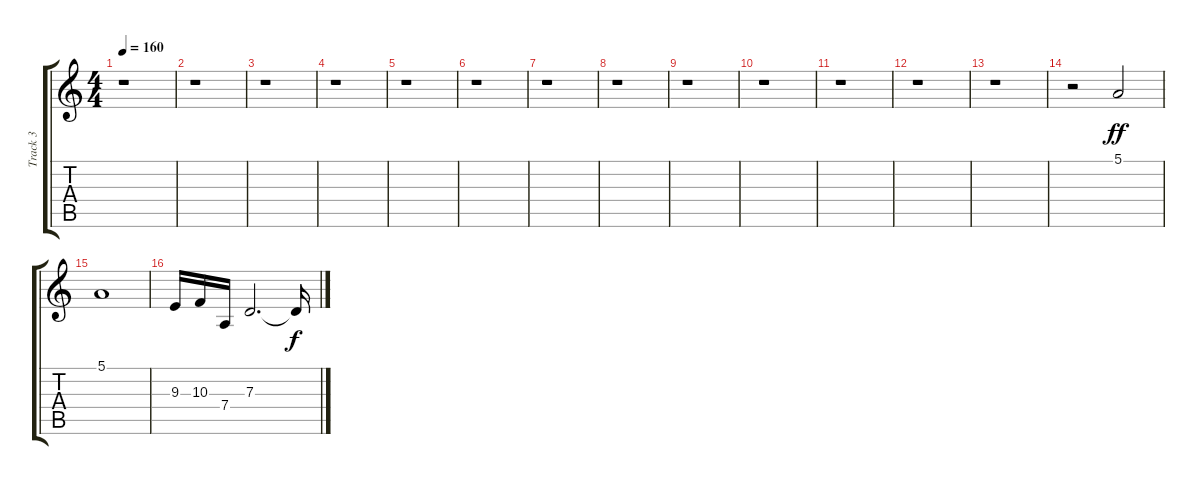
\track ("Track 3" "Track 3") {instrument lead1square}
\staff {score tabs}
\tuning (E4 B3 G3 D3 A2 E2) {hide}
\ts (4 4)
\tempo 160
\clef g2
\ks c
r.1{dy ff} |
r.1 |
r.1 |
r.1 |
r.1 |
r.1 |
r.1 |
r.1 |
r.1 |
r.1 |
r.1 |
r.1 |
r.1 |
r.2 5.1.2 |
5.1.1 |
9.3.16 10.3.16 7.4.16 7.3.2{d} 7.3{t}.16{dy f}
